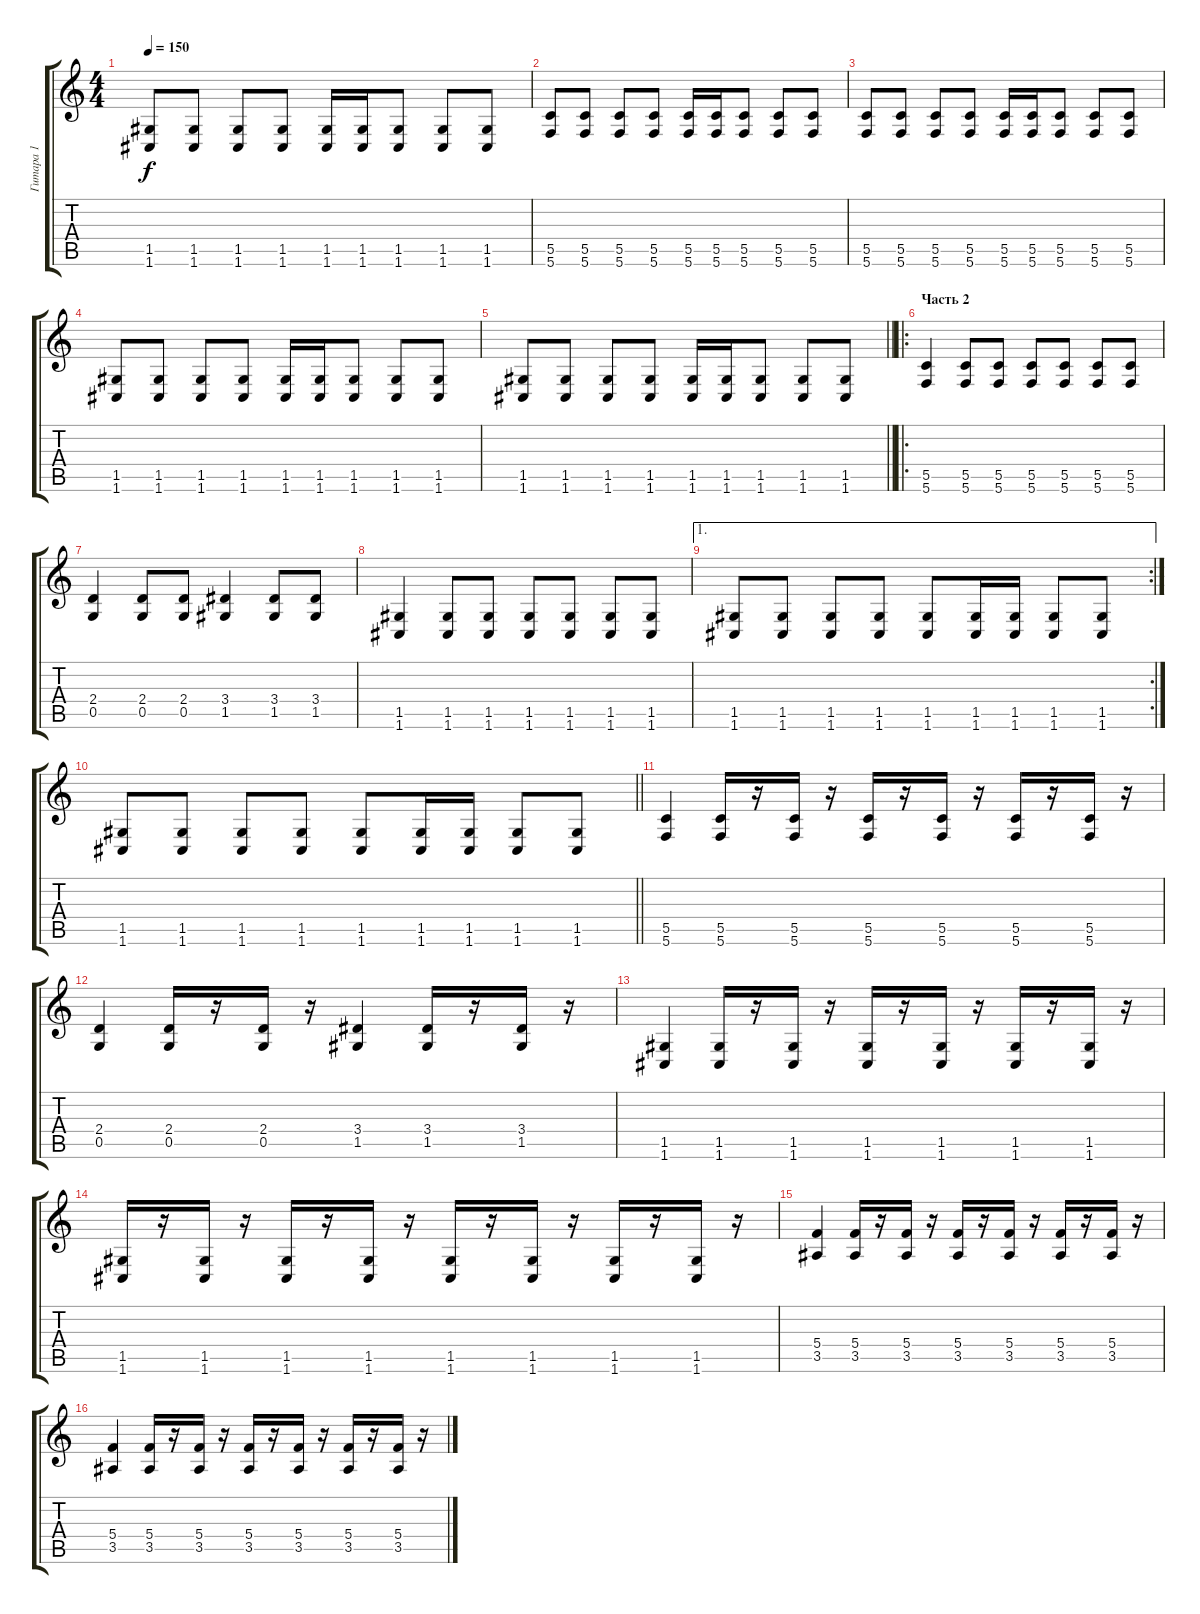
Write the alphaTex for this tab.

\track ("Гитара 1" "Гитара 1") {instrument distortionguitar}
\staff {score tabs}
\tuning (D4 A3 F3 C3 G2 C2) {hide}
\ts (4 4)
\tempo 150
\clef g2
\ks c
(1.5 1.6).8{dy f} (1.5 1.6).8 (1.5 1.6).8 (1.5 1.6).8 (1.5 1.6).16 (1.5 1.6).16 (1.5 1.6).8 (1.5 1.6).8 (1.5 1.6).8 |
(5.5 5.6).8 (5.5 5.6).8 (5.5 5.6).8 (5.5 5.6).8 (5.5 5.6).16 (5.5 5.6).16 (5.5 5.6).8 (5.5 5.6).8 (5.5 5.6).8 |
(5.5 5.6).8 (5.5 5.6).8 (5.5 5.6).8 (5.5 5.6).8 (5.5 5.6).16 (5.5 5.6).16 (5.5 5.6).8 (5.5 5.6).8 (5.5 5.6).8 |
(1.5 1.6).8 (1.5 1.6).8 (1.5 1.6).8 (1.5 1.6).8 (1.5 1.6).16 (1.5 1.6).16 (1.5 1.6).8 (1.5 1.6).8 (1.5 1.6).8 |
\barLineRight lightlight
(1.5 1.6).8 (1.5 1.6).8 (1.5 1.6).8 (1.5 1.6).8 (1.5 1.6).16 (1.5 1.6).16 (1.5 1.6).8 (1.5 1.6).8 (1.5 1.6).8 |
\ro
\section ("" "Часть 2")
(5.5 5.6).4 (5.5 5.6).8 (5.5 5.6).8 (5.5 5.6).8 (5.5 5.6).8 (5.5 5.6).8 (5.5 5.6).8 |
(2.4 0.5).4 (2.4 0.5).8 (2.4 0.5).8 (3.4 1.5).4 (3.4 1.5).8 (3.4 1.5).8 |
(1.5 1.6).4 (1.5 1.6).8 (1.5 1.6).8 (1.5 1.6).8 (1.5 1.6).8 (1.5 1.6).8 (1.5 1.6).8 |
\ae 1
\rc 2
(1.5 1.6).8 (1.5 1.6).8 (1.5 1.6).8 (1.5 1.6).8 (1.5 1.6).8 (1.5 1.6).16 (1.5 1.6).16 (1.5 1.6).8 (1.5 1.6).8 |
\barLineRight lightlight
(1.5 1.6).8 (1.5 1.6).8 (1.5 1.6).8 (1.5 1.6).8 (1.5 1.6).8 (1.5 1.6).16 (1.5 1.6).16 (1.5 1.6).8 (1.5 1.6).8 |
\section ("" "")
(5.5 5.6).4 (5.5 5.6).16 r.16 (5.5 5.6).16 r.16 (5.5 5.6).16 r.16 (5.5 5.6).16 r.16 (5.5 5.6).16 r.16 (5.5 5.6).16 r.16 |
(2.4 0.5).4 (2.4 0.5).16 r.16 (2.4 0.5).16 r.16 (3.4 1.5).4 (3.4 1.5).16 r.16 (3.4 1.5).16 r.16 |
(1.5 1.6).4 (1.5 1.6).16 r.16 (1.5 1.6).16 r.16 (1.5 1.6).16 r.16 (1.5 1.6).16 r.16 (1.5 1.6).16 r.16 (1.5 1.6).16 r.16 |
(1.5 1.6).16 r.16 (1.5 1.6).16 r.16 (1.5 1.6).16 r.16 (1.5 1.6).16 r.16 (1.5 1.6).16 r.16 (1.5 1.6).16 r.16 (1.5 1.6).16 r.16 (1.5 1.6).16 r.16 |
(5.4 3.5).4 (5.4 3.5).16 r.16 (5.4 3.5).16 r.16 (5.4 3.5).16 r.16 (5.4 3.5).16 r.16 (5.4 3.5).16 r.16 (5.4 3.5).16 r.16 |
(5.4 3.5).4 (5.4 3.5).16 r.16 (5.4 3.5).16 r.16 (5.4 3.5).16 r.16 (5.4 3.5).16 r.16 (5.4 3.5).16 r.16 (5.4 3.5).16 r.16
